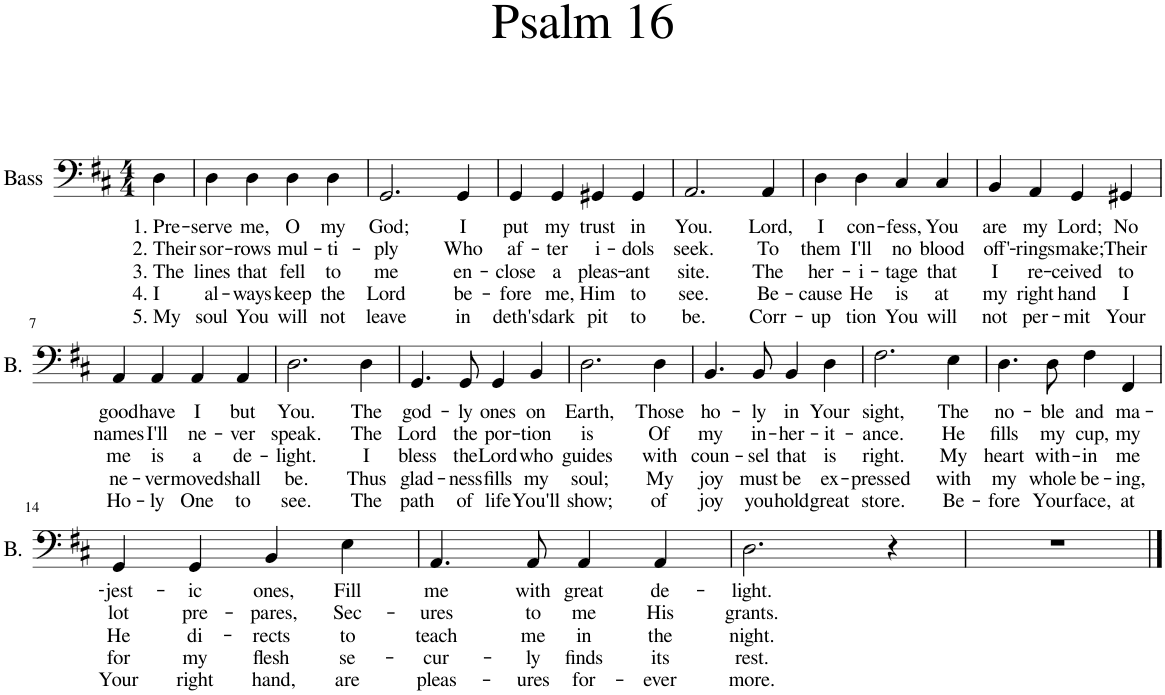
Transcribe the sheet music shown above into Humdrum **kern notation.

**kern	**text	**text	**text	**text	**text
*part1	*part1	*part1	*part1	*part1	*part1
*staff1	*staff1	*staff1	*staff1	*staff1	*staff1
*I"Bass	*	*	*	*	*
*I'B.	*	*	*	*	*
*clefF4	*	*	*	*	*
*k[f#c#]	*	*	*	*	*
*M4/4	*	*	*	*	*
=	=	=	=	=	=
!	!LO:LY:b	!LO:LY:b	!LO:LY:b	!LO:LY:b	!LO:LY:b
4D\	1. Pre-	2. Their	3. The	4. I	5. My
=1	=1	=1	=1	=1	=1
!	!LO:LY:b	!LO:LY:b	!LO:LY:b	!LO:LY:b	!LO:LY:b
4D\	-serve	sor-	lines	al-	soul
!	!LO:LY:b	!LO:LY:b	!LO:LY:b	!LO:LY:b	!LO:LY:b
4D\	me,	-rows	that	-ways	You
!	!LO:LY:b	!LO:LY:b	!LO:LY:b	!LO:LY:b	!LO:LY:b
4D\	O	mul-	fell	keep	will
!	!LO:LY:b	!LO:LY:b	!LO:LY:b	!LO:LY:b	!LO:LY:b
4D\	my	-ti-	to	the	not
=2	=2	=2	=2	=2	=2
!	!LO:LY:b	!LO:LY:b	!LO:LY:b	!LO:LY:b	!LO:LY:b
2.GG/	God;	-ply	me	Lord	leave
!	!LO:LY:b	!LO:LY:b	!LO:LY:b	!LO:LY:b	!LO:LY:b
4GG/	I	Who	en-	be-	in
=3	=3	=3	=3	=3	=3
!	!LO:LY:b	!LO:LY:b	!LO:LY:b	!LO:LY:b	!LO:LY:b
4GG/	put	af-	-close	-fore	deth's
!	!LO:LY:b	!LO:LY:b	!LO:LY:b	!LO:LY:b	!LO:LY:b
4GG/	my	-ter	a	me,	dark
!	!LO:LY:b	!LO:LY:b	!LO:LY:b	!LO:LY:b	!LO:LY:b
4GG#X/	trust	i-	pleas-	Him	pit
!	!LO:LY:b	!LO:LY:b	!LO:LY:b	!LO:LY:b	!LO:LY:b
4GG#/	in	-dols	-ant	to	to
=4	=4	=4	=4	=4	=4
!	!LO:LY:b	!LO:LY:b	!LO:LY:b	!LO:LY:b	!LO:LY:b
2.AA/	You.	seek.	site.	see.	be.
!	!LO:LY:b	!LO:LY:b	!LO:LY:b	!LO:LY:b	!LO:LY:b
4AA/	Lord,	To	The	Be-	Corr-
=5	=5	=5	=5	=5	=5
!	!LO:LY:b	!LO:LY:b	!LO:LY:b	!LO:LY:b	!LO:LY:b
4D\	I	them	her-	-cause	-up
!	!LO:LY:b	!LO:LY:b	!LO:LY:b	!LO:LY:b	!LO:LY:b
4D\	con-	I'll	-i-	He	tion
!	!LO:LY:b	!LO:LY:b	!LO:LY:b	!LO:LY:b	!LO:LY:b
4C#/	-fess,	no	-tage	is	You
!	!LO:LY:b	!LO:LY:b	!LO:LY:b	!LO:LY:b	!LO:LY:b
4C#/	You	blood	that	at	will
=6	=6	=6	=6	=6	=6
!	!LO:LY:b	!LO:LY:b	!LO:LY:b	!LO:LY:b	!LO:LY:b
4BB/	are	off'-	I	my	not
!	!LO:LY:b	!LO:LY:b	!LO:LY:b	!LO:LY:b	!LO:LY:b
4AA/	my	-rings	re-	right	per-
!	!LO:LY:b	!LO:LY:b	!LO:LY:b	!LO:LY:b	!LO:LY:b
4GG/	Lord;	make;	-ceived	hand	-mit
!	!LO:LY:b	!LO:LY:b	!LO:LY:b	!LO:LY:b	!LO:LY:b
4GG#X/	No	Their	to	I	Your
!!LO:LB:g=z
=7	=7	=7	=7	=7	=7
!	!LO:LY:b	!LO:LY:b	!LO:LY:b	!LO:LY:b	!LO:LY:b
4AA/	good	names	me	ne-	Ho-
!	!LO:LY:b	!LO:LY:b	!LO:LY:b	!LO:LY:b	!LO:LY:b
4AA/	have	I'll	is	-ver	-ly
!	!LO:LY:b	!LO:LY:b	!LO:LY:b	!LO:LY:b	!LO:LY:b
4AA/	I	ne-	a	moved	One
!	!LO:LY:b	!LO:LY:b	!LO:LY:b	!LO:LY:b	!LO:LY:b
4AA/	but	-ver	de-	shall	to
=8	=8	=8	=8	=8	=8
!	!LO:LY:b	!LO:LY:b	!LO:LY:b	!LO:LY:b	!LO:LY:b
2.D\	You.	speak.	-light.	be.	see.
!	!LO:LY:b	!LO:LY:b	!LO:LY:b	!LO:LY:b	!LO:LY:b
4D\	The	The	I	Thus	The
=9	=9	=9	=9	=9	=9
!	!LO:LY:b	!LO:LY:b	!LO:LY:b	!LO:LY:b	!LO:LY:b
4.GG/	god-	Lord	bless	glad-	path
!	!LO:LY:b	!LO:LY:b	!LO:LY:b	!LO:LY:b	!LO:LY:b
8GG/	-ly	the	the	-ness	of
!	!LO:LY:b	!LO:LY:b	!LO:LY:b	!LO:LY:b	!LO:LY:b
4GG/	ones	por-	Lord	fills	life
!	!LO:LY:b	!LO:LY:b	!LO:LY:b	!LO:LY:b	!LO:LY:b
4BB/	on	-tion	who	my	You'll
=10	=10	=10	=10	=10	=10
!	!LO:LY:b	!LO:LY:b	!LO:LY:b	!LO:LY:b	!LO:LY:b
2.D\	Earth,	is	guides	soul;	show;
!	!LO:LY:b	!LO:LY:b	!LO:LY:b	!LO:LY:b	!LO:LY:b
4D\	Those	Of	with	My	of
=11	=11	=11	=11	=11	=11
!	!LO:LY:b	!LO:LY:b	!LO:LY:b	!LO:LY:b	!LO:LY:b
4.BB/	ho-	my	coun-	joy	joy
!	!LO:LY:b	!LO:LY:b	!LO:LY:b	!LO:LY:b	!LO:LY:b
8BB/	-ly	in-	-sel	must	you
!	!LO:LY:b	!LO:LY:b	!LO:LY:b	!LO:LY:b	!LO:LY:b
4BB/	in	-her-	that	be	hold
!	!LO:LY:b	!LO:LY:b	!LO:LY:b	!LO:LY:b	!LO:LY:b
4D\	Your	-it-	is	ex-	great
=12	=12	=12	=12	=12	=12
!	!LO:LY:b	!LO:LY:b	!LO:LY:b	!LO:LY:b	!LO:LY:b
2.F#\	sight,	-ance.	right.	-pressed	store.
!	!LO:LY:b	!LO:LY:b	!LO:LY:b	!LO:LY:b	!LO:LY:b
4E\	The	He	My	with	Be-
=13	=13	=13	=13	=13	=13
!	!LO:LY:b	!LO:LY:b	!LO:LY:b	!LO:LY:b	!LO:LY:b
4.D\	no-	fills	heart	my	-fore
!	!LO:LY:b	!LO:LY:b	!LO:LY:b	!LO:LY:b	!LO:LY:b
8D\	-ble	my	with-	whole	Your
!	!LO:LY:b	!LO:LY:b	!LO:LY:b	!LO:LY:b	!LO:LY:b
4F#\	and	cup,	-in	be-	face,
!	!LO:LY:b	!LO:LY:b	!LO:LY:b	!LO:LY:b	!LO:LY:b
4FF#/	ma-	my	me	-ing,	at
!!LO:LB:g=z
=14	=14	=14	=14	=14	=14
!	!LO:LY:b	!LO:LY:b	!LO:LY:b	!LO:LY:b	!LO:LY:b
4GG/	-jest-	lot	He	for	Your
!	!LO:LY:b	!LO:LY:b	!LO:LY:b	!LO:LY:b	!LO:LY:b
4GG/	-ic	pre-	di-	my	right
!	!LO:LY:b	!LO:LY:b	!LO:LY:b	!LO:LY:b	!LO:LY:b
4BB/	ones,	-pares,	-rects	flesh	hand,
!	!LO:LY:b	!LO:LY:b	!LO:LY:b	!LO:LY:b	!LO:LY:b
4E\	Fill	Sec-	to	se-	are
=15	=15	=15	=15	=15	=15
!	!LO:LY:b	!LO:LY:b	!LO:LY:b	!LO:LY:b	!LO:LY:b
4.AA/	me	-ures	teach	-cur-	pleas-
!	!LO:LY:b	!LO:LY:b	!LO:LY:b	!LO:LY:b	!LO:LY:b
8AA/	with	to	me	-ly	-ures
!	!LO:LY:b	!LO:LY:b	!LO:LY:b	!LO:LY:b	!LO:LY:b
4AA/	great	me	in	finds	for-
!	!LO:LY:b	!LO:LY:b	!LO:LY:b	!LO:LY:b	!LO:LY:b
4AA/	de-	His	the	its	-ever
=16	=16	=16	=16	=16	=16
!	!LO:LY:b	!LO:LY:b	!LO:LY:b	!LO:LY:b	!LO:LY:b
2.D\	-light.	grants.	night.	rest.	more.
4r	.	.	.	.	.
=17	=17	=17	=17	=17	=17
1r	.	.	.	.	.
==	==	==	==	==	==
*-	*-	*-	*-	*-	*-
